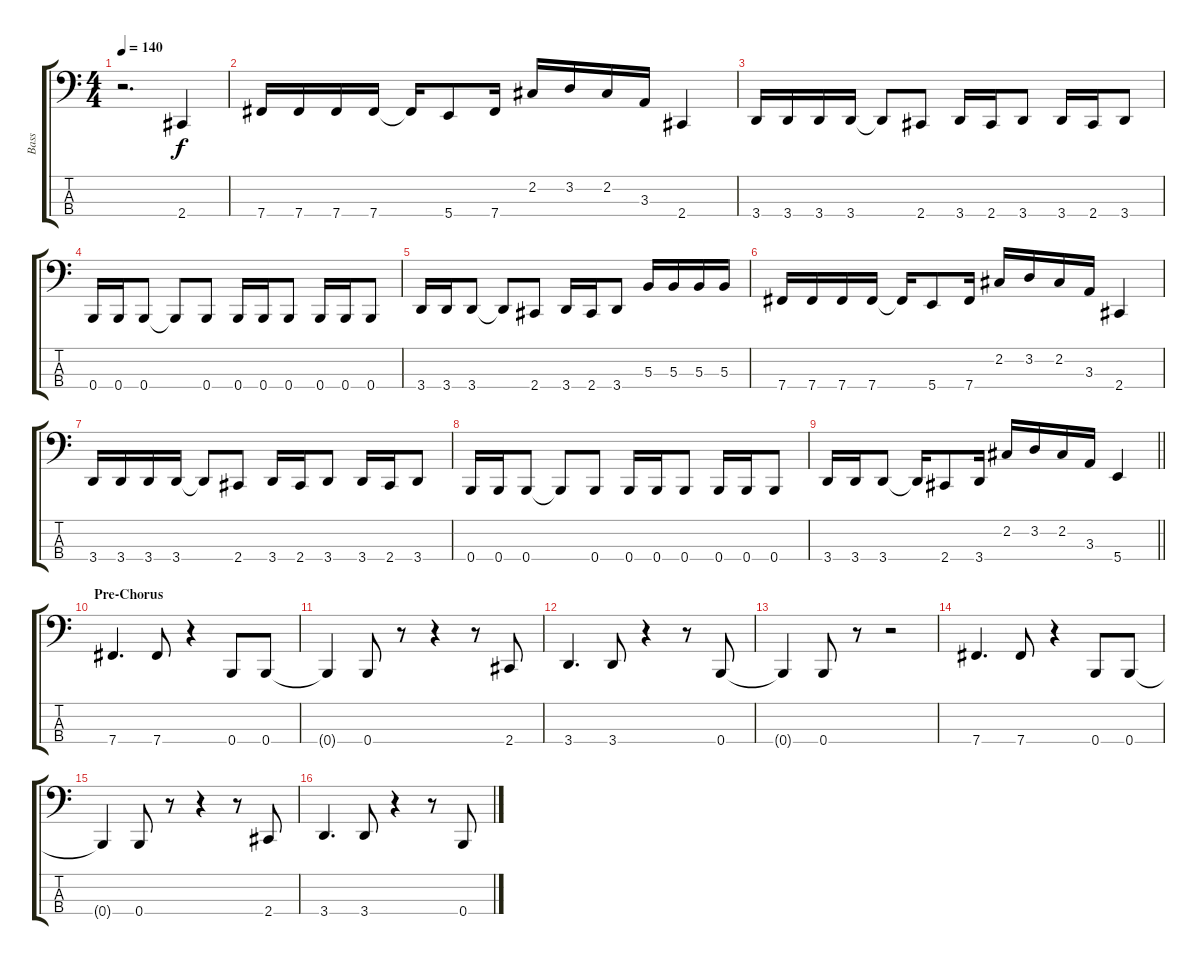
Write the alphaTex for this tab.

\track ("Bass" "Bass") {instrument electricbassfinger}
\staff {score tabs}
\tuning (E2 B1 Gb1 B0) {hide}
\ts (4 4)
\tempo 140
\clef f4
\ks c
r.2{d dy f} 2.4.4 |
7.4.16 7.4.16 7.4.16 7.4.16 7.4{t}.16 5.4.8 7.4.16 2.2.16 3.2.16 2.2.16 3.3.16 2.4.4 |
3.4.16 3.4.16 3.4.16 3.4.16 3.4{t}.8 2.4.8 3.4.16 2.4.16 3.4.8 3.4.16 2.4.16 3.4.8 |
0.4.16 0.4.16 0.4.8 0.4{t}.8 0.4.8 0.4.16 0.4.16 0.4.8 0.4.16 0.4.16 0.4.8 |
3.4.16 3.4.16 3.4.8 3.4{t}.8 2.4.8 3.4.16 2.4.16 3.4.8 5.3.16 5.3.16 5.3.16 5.3.16 |
7.4.16 7.4.16 7.4.16 7.4.16 7.4{t}.16 5.4.8 7.4.16 2.2.16 3.2.16 2.2.16 3.3.16 2.4.4 |
3.4.16 3.4.16 3.4.16 3.4.16 3.4{t}.8 2.4.8 3.4.16 2.4.16 3.4.8 3.4.16 2.4.16 3.4.8 |
0.4.16 0.4.16 0.4.8 0.4{t}.8 0.4.8 0.4.16 0.4.16 0.4.8 0.4.16 0.4.16 0.4.8 |
\barLineRight lightlight
3.4.16 3.4.16 3.4.8 3.4{t}.16 2.4.8 3.4.16 2.2.16 3.2.16 2.2.16 3.3.16 5.4.4 |
\section ("" "Pre-Chorus")
7.4.4{d} 7.4.8 r.4 0.4.8 0.4.8 |
0.4{t}.4 0.4.8 r.8 r.4 r.8 2.4.8 |
3.4.4{d} 3.4.8 r.4 r.8 0.4.8 |
0.4{t}.4 0.4.8 r.8 r.2 |
7.4.4{d} 7.4.8 r.4 0.4.8 0.4.8 |
0.4{t}.4 0.4.8 r.8 r.4 r.8 2.4.8 |
3.4.4{d} 3.4.8 r.4 r.8 0.4.8
